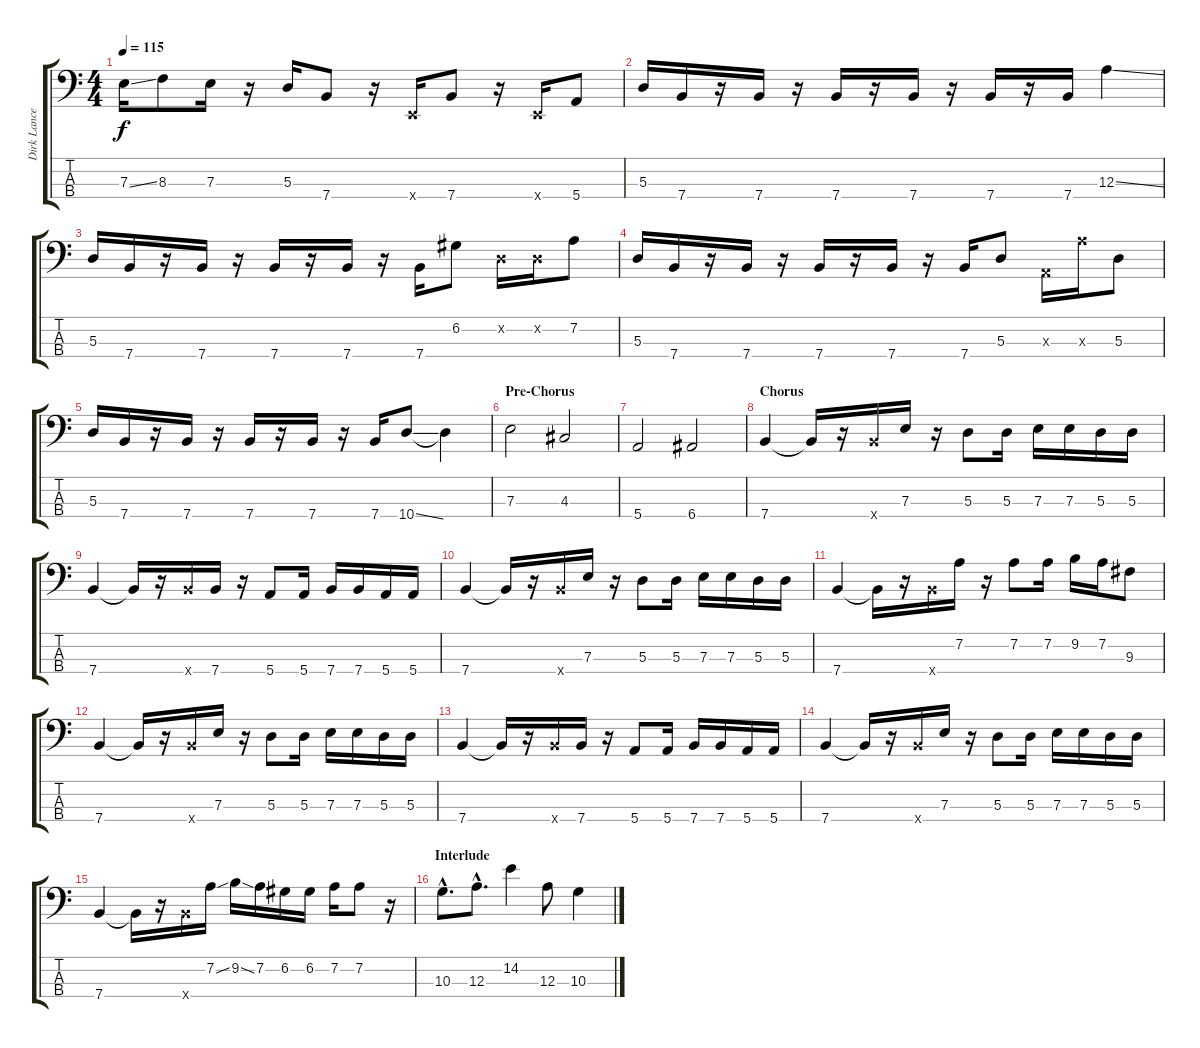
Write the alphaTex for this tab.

\track ("Dirk Lance - Bass" "Dirk Lance") {instrument electricbassfinger}
\staff {score tabs}
\tuning (G2 D2 A1 E1) {hide}
\ts (4 4)
\tempo 115
\clef f4
\ks c
7.3{ss}.16{dy f} 8.3.8 7.3.16 r.16 5.3.16 7.4.8 r.16 0.4{x}.16 7.4.8 r.16 0.4{x}.16 5.4.8 |
5.3.16 7.4.16 r.16 7.4.16 r.16 7.4.16 r.16 7.4.16 r.16 7.4.16 r.16 7.4.16 12.3{ss}.4 |
5.3.16 7.4.16 r.16 7.4.16 r.16 7.4.16 r.16 7.4.16 r.16 7.4.16 6.2.8 0.2{x}.16 0.2{x}.16 7.2.8 |
5.3.16 7.4.16 r.16 7.4.16 r.16 7.4.16 r.16 7.4.16 r.16 7.4.16 5.3.8 0.3{x}.16 12.3{x}.16 5.3.8 |
5.3.16 7.4.16 r.16 7.4.16 r.16 7.4.16 r.16 7.4.16 r.16 7.4.16 10.4{ss}.8 10.4{t}.4 |
\section ("" "Pre-Chorus")
7.3.2 4.3.2 |
5.4.2 6.4.2 |
\section ("" "Chorus")
7.4.4 7.4{t}.16 r.16 7.4{x}.16 7.3.16 r.16 5.3.8 5.3.16 7.3.16 7.3.16 5.3.16 5.3.16 |
7.4.4 7.4{t}.16 r.16 7.4{x}.16 7.4.16 r.16 5.4.8 5.4.16 7.4.16 7.4.16 5.4.16 5.4.16 |
7.4.4 7.4{t}.16 r.16 7.4{x}.16 7.3.16 r.16 5.3.8 5.3.16 7.3.16 7.3.16 5.3.16 5.3.16 |
7.4.4 7.4{t}.16 r.16 7.4{x}.16 7.2.16 r.16 7.2.8 7.2.16 9.2.16 7.2.16 9.3.8 |
7.4.4 7.4{t}.16 r.16 7.4{x}.16 7.3.16 r.16 5.3.8 5.3.16 7.3.16 7.3.16 5.3.16 5.3.16 |
7.4.4 7.4{t}.16 r.16 7.4{x}.16 7.4.16 r.16 5.4.8 5.4.16 7.4.16 7.4.16 5.4.16 5.4.16 |
7.4.4 7.4{t}.16 r.16 7.4{x}.16 7.3.16 r.16 5.3.8 5.3.16 7.3.16 7.3.16 5.3.16 5.3.16 |
7.4.4 7.4{t}.16 r.16 7.4{x}.16 7.2{ss}.16 9.2{ss}.16 7.2.16 6.2.16 6.2.16 7.2.16 7.2.8 r.16 |
\section ("" "Interlude")
10.3{hac}.8{d} 12.3{hac}.8{d} 14.2.4 12.3.8 10.3.4
